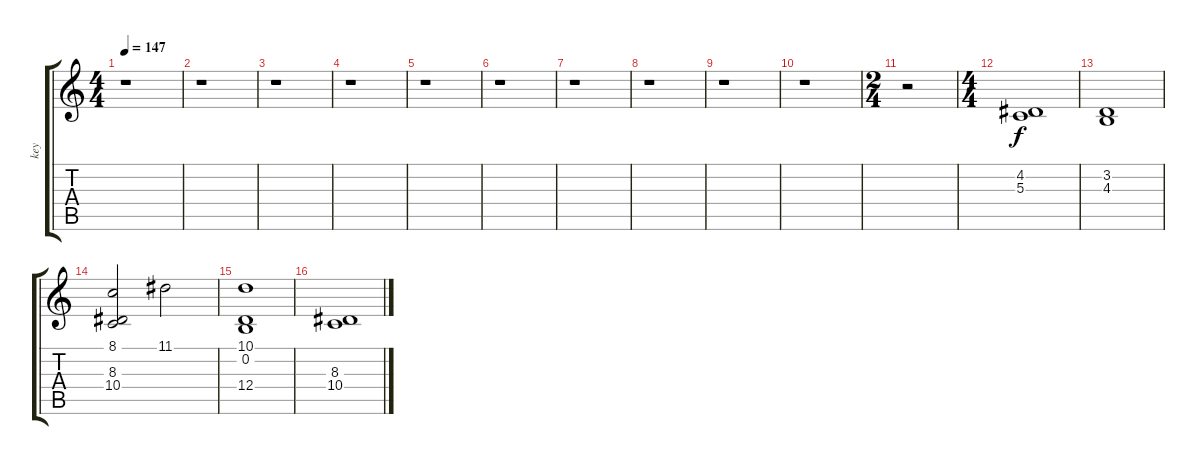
\track ("key" "key") {instrument synthstrings1}
\staff {score tabs}
\tuning (E4 B3 G3 D3 A2 E2) {hide}
\ts (4 4)
\tempo 147
\clef g2
\ks c
r.1{dy f} |
r.1 |
r.1 |
r.1 |
r.1 |
r.1 |
r.1 |
r.1 |
r.1 |
r.1 |
\ts (2 4)
r.2 |
\ts (4 4)
(4.2 5.3).1 |
(3.2 4.3).1 |
(8.1 8.3 10.4).2 11.1.2 |
(10.1 0.2 12.4).1 |
(8.3 10.4).1
